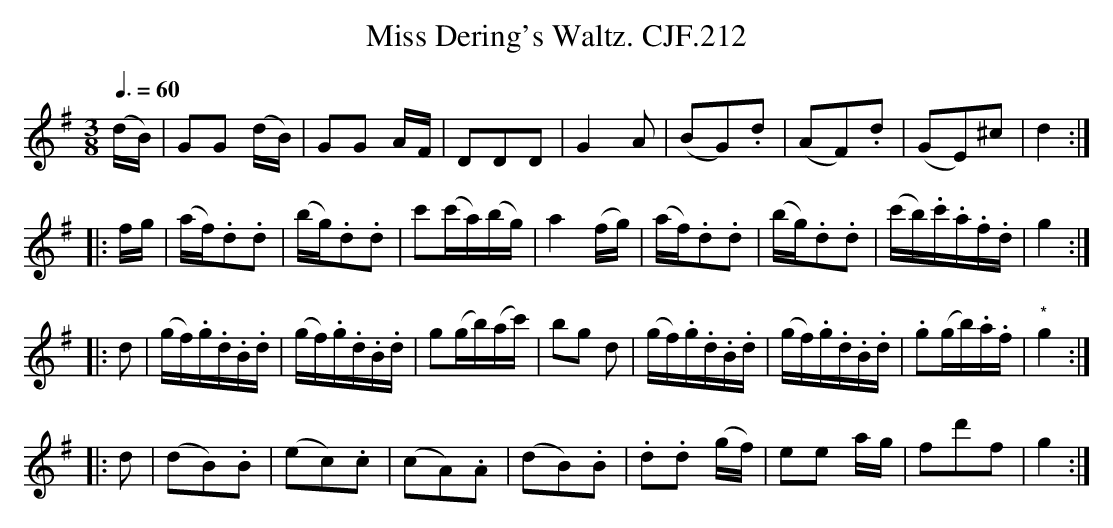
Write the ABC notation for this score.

X:1
T:Miss Dering's Waltz. CJF.212
M:3/8
L:1/16
Q:3/8=60
K:G
(dB)|G2G2 (dB)|G2G2 AF|D2D2D2|G4A2|\
(B2G2).d2|(A2F2).d2|(G2E2)^c2|d4:|
|:fg|(af).d2.d2|(bg).d2.d2|c'2(c'a)(bg)|a4(fg)|\
(af).d2.d2|(bg).d2.d2|(c'b).c'.a.f.d|g4:|
|:d2|(gf).g.d.B.d|(gf).g.d.B.d|g2(gb)(ac')|b2g2 d2|\
(gf).g.d.B.d|(gf).g.d.B.d|.g2(gb).a.f|"*"g4:|
|:d2|(d2B2).B2|(e2c2).c2|(c2A2).A2|(d2B2).B2|\
.d2.d2 (gf)|e2e2 ag|f2d'2f2|g4:|
